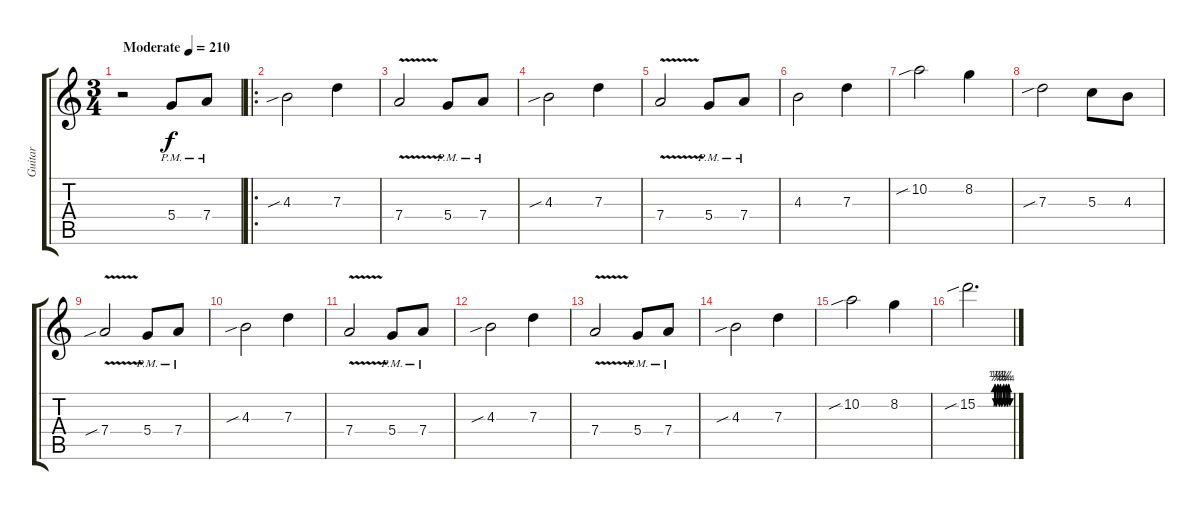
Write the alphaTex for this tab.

\track ("Guitar" "Guitar") {instrument distortionguitar}
\staff {score tabs}
\tuning (E4 B3 G3 D3 A2 E2) {hide}
\ts (3 4)
\tempo (210 "Moderate")
\clef g2
\ks c
r.2{dy f volume 13 balance 8 instrument distortionguitar} 5.4{pm}.8 7.4{pm}.8 |
\ro
4.3{sib}.2 7.3.4 |
7.4{v}.2 5.4{pm}.8 7.4{pm}.8 |
4.3{sib}.2 7.3.4 |
7.4{v}.2 5.4{pm}.8 7.4{pm}.8 |
4.3.2 7.3.4 |
10.2{sib}.2 8.2.4 |
7.3{sib}.2 5.3.8 4.3.8 |
7.4{v sib}.2 5.4{pm}.8 7.4{pm}.8 |
4.3{sib}.2 7.3.4 |
7.4{v}.2 5.4{pm}.8 7.4{pm}.8 |
4.3{sib}.2 7.3.4 |
7.4{v}.2 5.4{pm}.8 7.4{pm}.8 |
4.3{sib}.2 7.3.4 |
10.2{sib}.2 8.2.4 |
15.2{be (custom 0 0 5 0 10 0 15 0 30 0 32 1 34 0 37 1 40 0 42 1 44 0 48 1 50 0 53 1 55 0 57 1 60 0) sib}.2{d}
